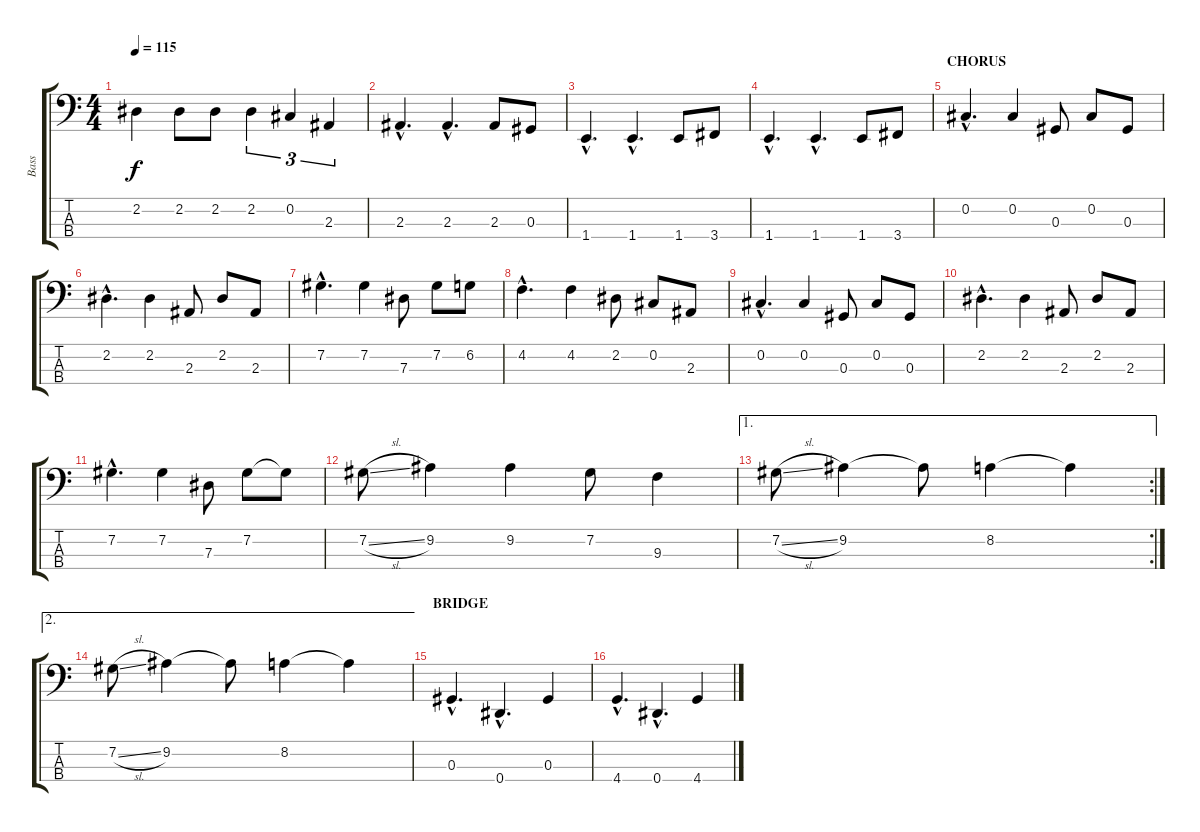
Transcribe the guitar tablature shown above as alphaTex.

\track ("Bass" "Bass") {instrument electricbasspick}
\staff {score tabs}
\tuning (Gb2 Db2 Ab1 Eb1) {hide}
\ts (4 4)
\tempo 115
\clef f4
\ks c
2.2.4{dy f} 2.2.8 2.2.8 2.2.4{tu (3 2)} 0.2.4{tu (3 2)} 2.3.4{tu (3 2)} |
2.3{hac}.4{d} 2.3{hac}.4{d} 2.3.8 0.3.8 |
1.4{hac}.4{d} 1.4{hac}.4{d} 1.4.8 3.4.8 |
1.4{hac}.4{d} 1.4{hac}.4{d} 1.4.8 3.4.8 |
\section ("" "CHORUS")
0.2{hac}.4{d} 0.2.4 0.3.8 0.2.8 0.3.8 |
2.2{hac}.4{d} 2.2.4 2.3.8 2.2.8 2.3.8 |
7.2{hac}.4{d} 7.2.4 7.3.8 7.2.8 6.2.8 |
4.2{hac}.4{d} 4.2.4 2.2.8 0.2.8 2.3.8 |
0.2{hac}.4{d} 0.2.4 0.3.8 0.2.8 0.3.8 |
2.2{hac}.4{d} 2.2.4 2.3.8 2.2.8 2.3.8 |
7.2{hac}.4{d} 7.2.4 7.3.8 7.2.8 7.2{t}.8 |
7.2{sl}.8 9.2.4 9.2.4 7.2.8 9.3.4 |
\ae 1
\rc 2
7.2{sl}.8 9.2.4 9.2{t}.8 8.2.4 8.2{t}.4 |
\ae 2
7.2{sl}.8 9.2.4 9.2{t}.8 8.2.4 8.2{t}.4 |
\section ("" "BRIDGE")
0.3{hac}.4{d} 0.4{hac}.4{d} 0.3.4 |
4.4{hac}.4{d} 0.4{hac}.4{d} 4.4.4
